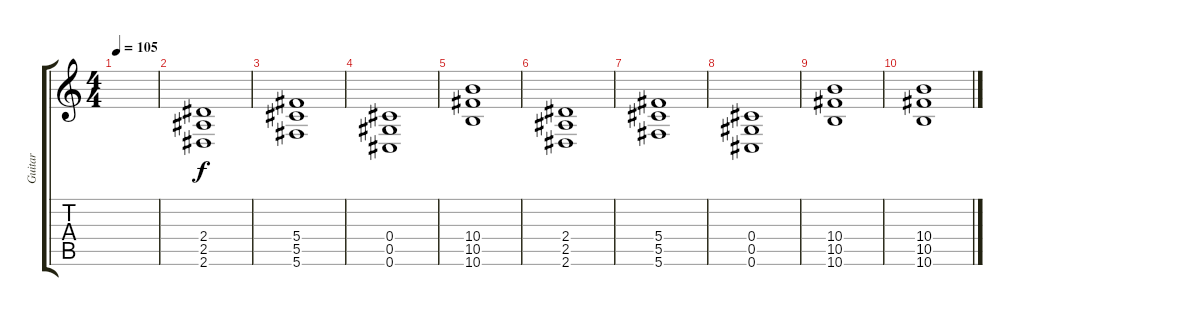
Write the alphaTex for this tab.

\track ("Guitar" "Guitar") {instrument distortionguitar}
\staff {score tabs}
\tuning (Eb4 Bb3 Gb3 Db3 Ab2 Db2) {hide}
\ts (4 4)
\tempo 105
\clef g2
\ks c
|
(2.4 2.5 2.6).1 |
(5.4 5.5 5.6).1 |
(0.4 0.5 0.6).1 |
(10.4 10.5 10.6).1 |
(2.4 2.5 2.6).1 |
(5.4 5.5 5.6).1 |
(0.4 0.5 0.6).1 |
(10.4 10.5 10.6).1 |
(10.4 10.5 10.6).1
